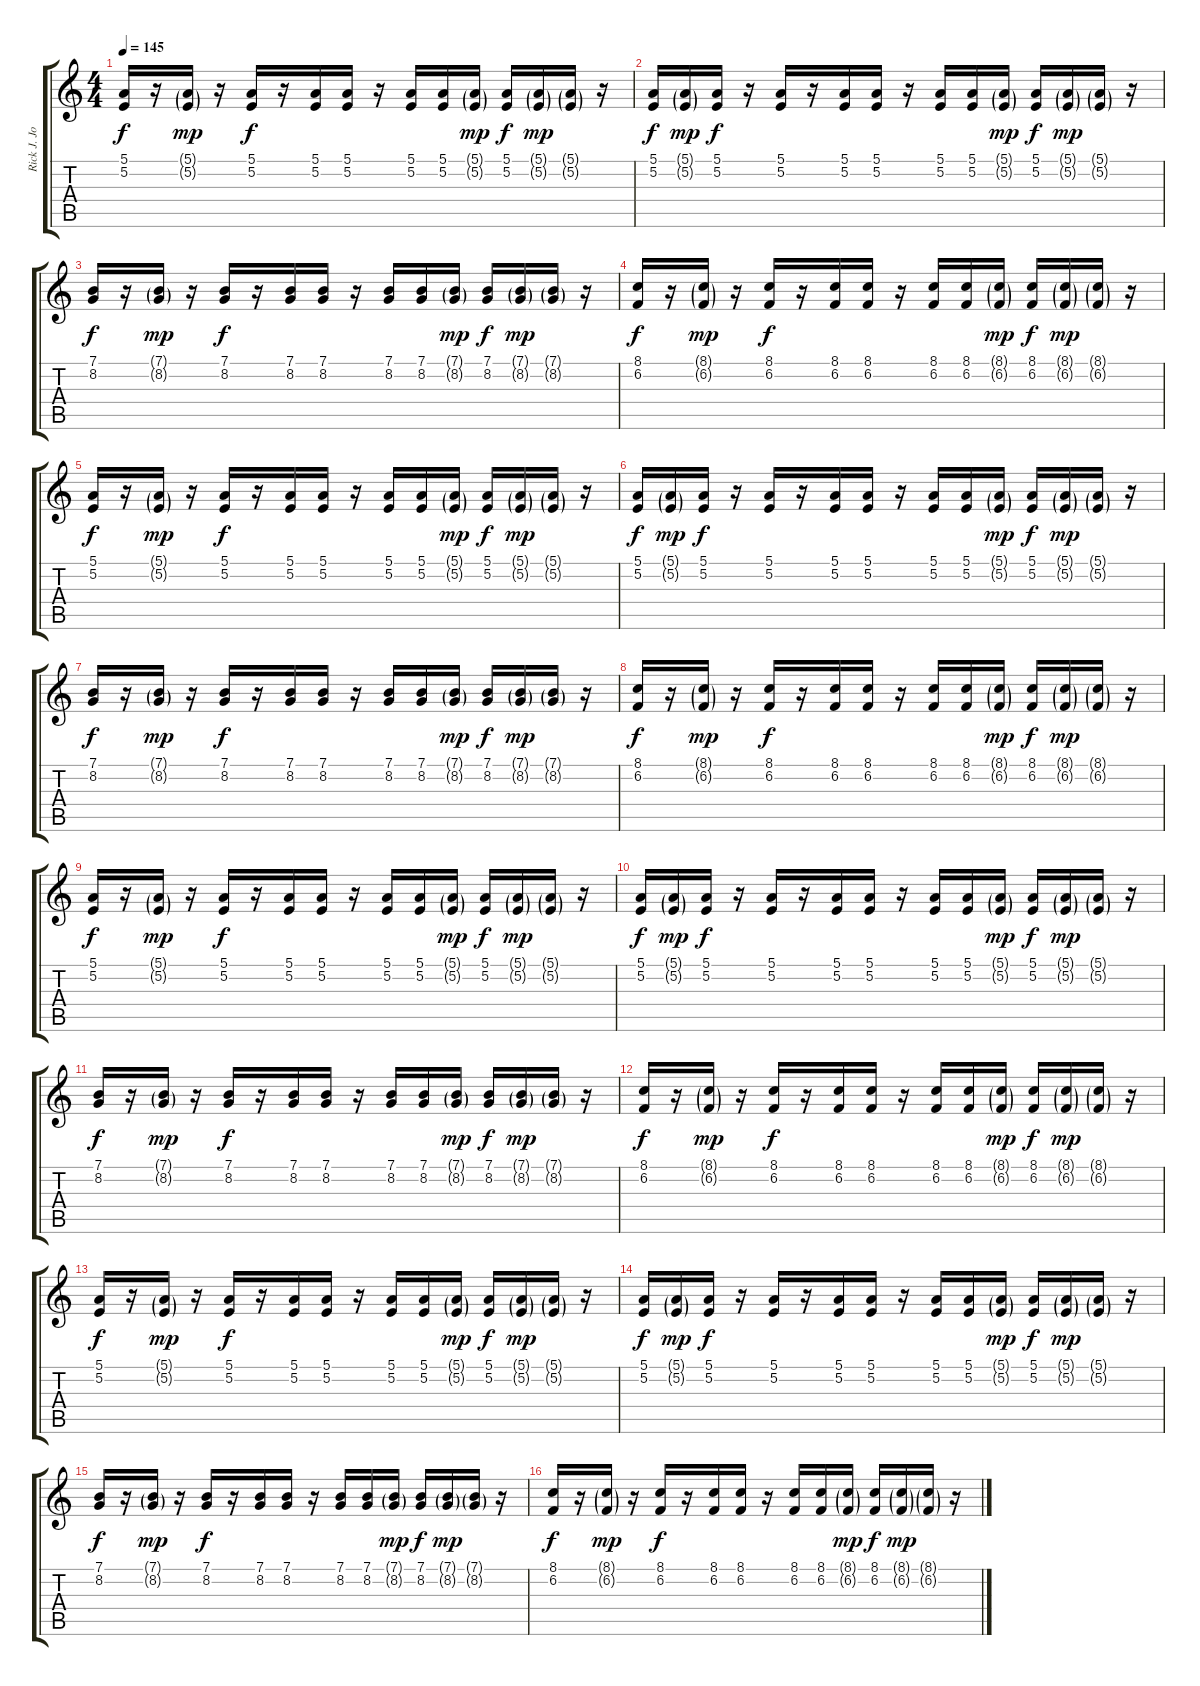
\track ("Rick J. Jordan" "Rick J. Jo") {instrument lead2sawtooth}
\staff {score tabs}
\tuning (E4 B3 G3 D3 A2 E2) {hide}
\ts (4 4)
\tempo 145
\clef g2
\ks c
(5.1 5.2).16{dy f} r.16 (5.1{g} 5.2{g}).16{dy mp} r.16 (5.1 5.2).16{dy f} r.16 (5.1 5.2).16 (5.1 5.2).16 r.16 (5.1 5.2).16 (5.1 5.2).16 (5.1{g} 5.2{g}).16{dy mp} (5.1 5.2).16{dy f} (5.1{g} 5.2{g}).16{dy mp} (5.1{g} 5.2{g}).16 r.16 |
(5.1 5.2).16{dy f} (5.1{g} 5.2{g}).16{dy mp} (5.1 5.2).16{dy f} r.16 (5.1 5.2).16 r.16 (5.1 5.2).16 (5.1 5.2).16 r.16 (5.1 5.2).16 (5.1 5.2).16 (5.1{g} 5.2{g}).16{dy mp} (5.1 5.2).16{dy f} (5.1{g} 5.2{g}).16{dy mp} (5.1{g} 5.2{g}).16 r.16 |
(7.1 8.2).16{dy f} r.16 (7.1{g} 8.2{g}).16{dy mp} r.16 (7.1 8.2).16{dy f} r.16 (7.1 8.2).16 (7.1 8.2).16 r.16 (7.1 8.2).16 (7.1 8.2).16 (7.1{g} 8.2{g}).16{dy mp} (7.1 8.2).16{dy f} (7.1{g} 8.2{g}).16{dy mp} (7.1{g} 8.2{g}).16 r.16 |
(8.1 6.2).16{dy f} r.16 (8.1{g} 6.2{g}).16{dy mp} r.16 (8.1 6.2).16{dy f} r.16 (8.1 6.2).16 (8.1 6.2).16 r.16 (8.1 6.2).16 (8.1 6.2).16 (8.1{g} 6.2{g}).16{dy mp} (8.1 6.2).16{dy f} (8.1{g} 6.2{g}).16{dy mp} (8.1{g} 6.2{g}).16 r.16 |
(5.1 5.2).16{dy f} r.16 (5.1{g} 5.2{g}).16{dy mp} r.16 (5.1 5.2).16{dy f} r.16 (5.1 5.2).16 (5.1 5.2).16 r.16 (5.1 5.2).16 (5.1 5.2).16 (5.1{g} 5.2{g}).16{dy mp} (5.1 5.2).16{dy f} (5.1{g} 5.2{g}).16{dy mp} (5.1{g} 5.2{g}).16 r.16 |
(5.1 5.2).16{dy f} (5.1{g} 5.2{g}).16{dy mp} (5.1 5.2).16{dy f} r.16 (5.1 5.2).16 r.16 (5.1 5.2).16 (5.1 5.2).16 r.16 (5.1 5.2).16 (5.1 5.2).16 (5.1{g} 5.2{g}).16{dy mp} (5.1 5.2).16{dy f} (5.1{g} 5.2{g}).16{dy mp} (5.1{g} 5.2{g}).16 r.16 |
(7.1 8.2).16{dy f} r.16 (7.1{g} 8.2{g}).16{dy mp} r.16 (7.1 8.2).16{dy f} r.16 (7.1 8.2).16 (7.1 8.2).16 r.16 (7.1 8.2).16 (7.1 8.2).16 (7.1{g} 8.2{g}).16{dy mp} (7.1 8.2).16{dy f} (7.1{g} 8.2{g}).16{dy mp} (7.1{g} 8.2{g}).16 r.16 |
(8.1 6.2).16{dy f} r.16 (8.1{g} 6.2{g}).16{dy mp} r.16 (8.1 6.2).16{dy f} r.16 (8.1 6.2).16 (8.1 6.2).16 r.16 (8.1 6.2).16 (8.1 6.2).16 (8.1{g} 6.2{g}).16{dy mp} (8.1 6.2).16{dy f} (8.1{g} 6.2{g}).16{dy mp} (8.1{g} 6.2{g}).16 r.16 |
(5.1 5.2).16{dy f} r.16 (5.1{g} 5.2{g}).16{dy mp} r.16 (5.1 5.2).16{dy f} r.16 (5.1 5.2).16 (5.1 5.2).16 r.16 (5.1 5.2).16 (5.1 5.2).16 (5.1{g} 5.2{g}).16{dy mp} (5.1 5.2).16{dy f} (5.1{g} 5.2{g}).16{dy mp} (5.1{g} 5.2{g}).16 r.16 |
(5.1 5.2).16{dy f} (5.1{g} 5.2{g}).16{dy mp} (5.1 5.2).16{dy f} r.16 (5.1 5.2).16 r.16 (5.1 5.2).16 (5.1 5.2).16 r.16 (5.1 5.2).16 (5.1 5.2).16 (5.1{g} 5.2{g}).16{dy mp} (5.1 5.2).16{dy f} (5.1{g} 5.2{g}).16{dy mp} (5.1{g} 5.2{g}).16 r.16 |
(7.1 8.2).16{dy f} r.16 (7.1{g} 8.2{g}).16{dy mp} r.16 (7.1 8.2).16{dy f} r.16 (7.1 8.2).16 (7.1 8.2).16 r.16 (7.1 8.2).16 (7.1 8.2).16 (7.1{g} 8.2{g}).16{dy mp} (7.1 8.2).16{dy f} (7.1{g} 8.2{g}).16{dy mp} (7.1{g} 8.2{g}).16 r.16 |
(8.1 6.2).16{dy f} r.16 (8.1{g} 6.2{g}).16{dy mp} r.16 (8.1 6.2).16{dy f} r.16 (8.1 6.2).16 (8.1 6.2).16 r.16 (8.1 6.2).16 (8.1 6.2).16 (8.1{g} 6.2{g}).16{dy mp} (8.1 6.2).16{dy f} (8.1{g} 6.2{g}).16{dy mp} (8.1{g} 6.2{g}).16 r.16 |
(5.1 5.2).16{dy f} r.16 (5.1{g} 5.2{g}).16{dy mp} r.16 (5.1 5.2).16{dy f} r.16 (5.1 5.2).16 (5.1 5.2).16 r.16 (5.1 5.2).16 (5.1 5.2).16 (5.1{g} 5.2{g}).16{dy mp} (5.1 5.2).16{dy f} (5.1{g} 5.2{g}).16{dy mp} (5.1{g} 5.2{g}).16 r.16 |
(5.1 5.2).16{dy f} (5.1{g} 5.2{g}).16{dy mp} (5.1 5.2).16{dy f} r.16 (5.1 5.2).16 r.16 (5.1 5.2).16 (5.1 5.2).16 r.16 (5.1 5.2).16 (5.1 5.2).16 (5.1{g} 5.2{g}).16{dy mp} (5.1 5.2).16{dy f} (5.1{g} 5.2{g}).16{dy mp} (5.1{g} 5.2{g}).16 r.16 |
(7.1 8.2).16{dy f} r.16 (7.1{g} 8.2{g}).16{dy mp} r.16 (7.1 8.2).16{dy f} r.16 (7.1 8.2).16 (7.1 8.2).16 r.16 (7.1 8.2).16 (7.1 8.2).16 (7.1{g} 8.2{g}).16{dy mp} (7.1 8.2).16{dy f} (7.1{g} 8.2{g}).16{dy mp} (7.1{g} 8.2{g}).16 r.16 |
(8.1 6.2).16{dy f} r.16 (8.1{g} 6.2{g}).16{dy mp} r.16 (8.1 6.2).16{dy f} r.16 (8.1 6.2).16 (8.1 6.2).16 r.16 (8.1 6.2).16 (8.1 6.2).16 (8.1{g} 6.2{g}).16{dy mp} (8.1 6.2).16{dy f} (8.1{g} 6.2{g}).16{dy mp} (8.1{g} 6.2{g}).16 r.16
